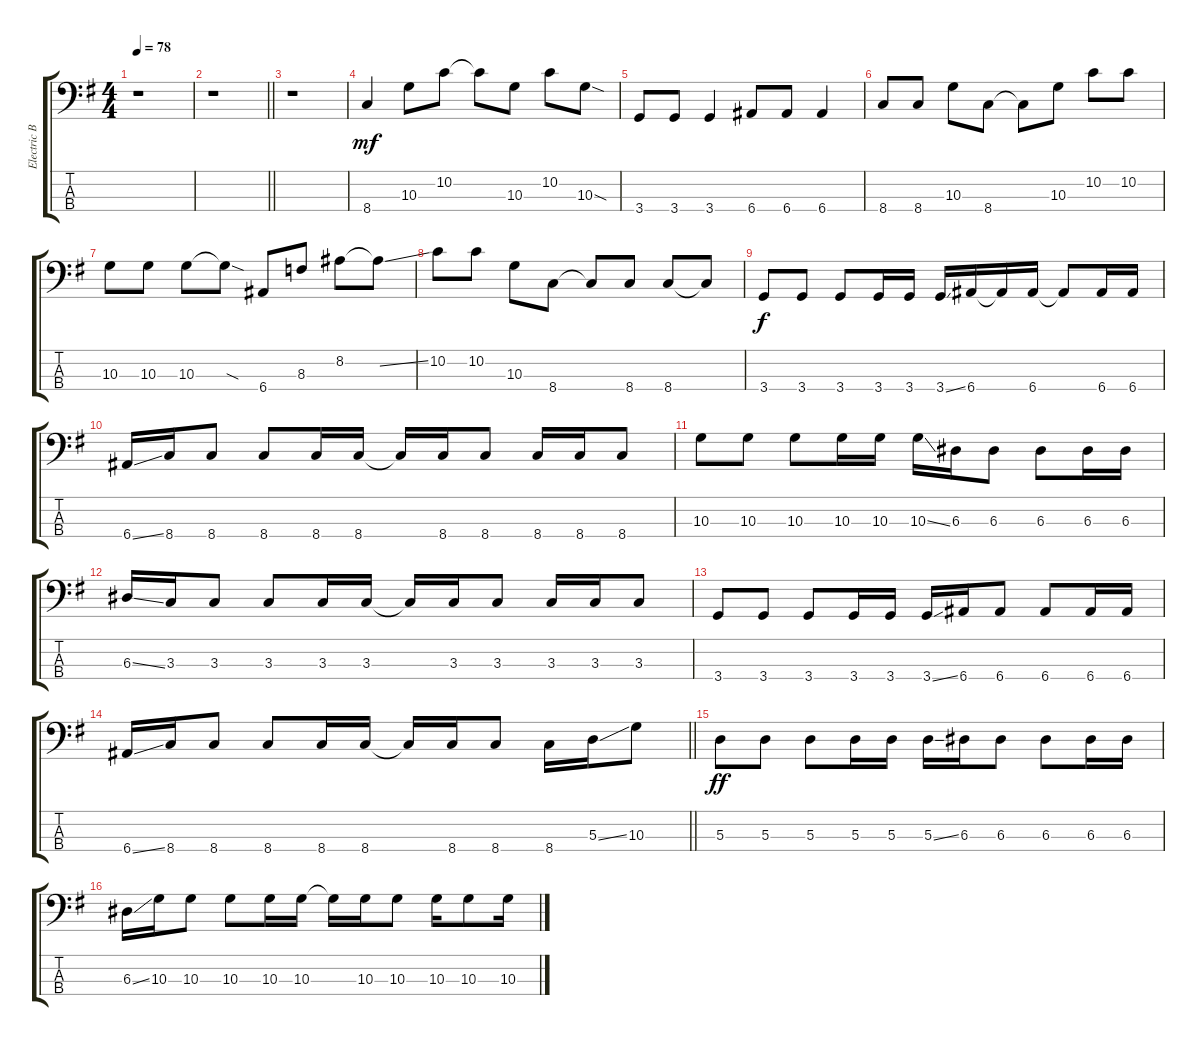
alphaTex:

\track ("Electric Bass Guitar" "Electric B") {instrument electricbasspick}
\staff {score tabs}
\tuning (G2 D2 A1 E1) {hide}
\ts (4 4)
\tempo 78
\clef f4
\ks g
r.1{dy f} |
\barLineRight lightlight
r.1 |
r.1 |
8.4.4{dy mf instrument electricbasspick} 10.3.8 10.2.8 10.2{t}.8 10.3.8 10.2.8 10.3{sod}.8 |
3.4.8 3.4.8 3.4.4 6.4.8 6.4.8 6.4.4 |
8.4.8 8.4.8 10.3.8 8.4.8 8.4{t}.8 10.3.8 10.2.8 10.2.8 |
10.3.8 10.3.8 10.3.8 10.3{sod t}.8 6.4.8 8.3.8 8.2.8 8.2{ss t}.8 |
10.2.8 10.2.8 10.3.8 8.4.8 8.4{t}.8 8.4.8 8.4.8 8.4{t}.8 |
3.4.8{dy f} 3.4.8 3.4.8 3.4.16 3.4.16 3.4{ss}.16 6.4.16 6.4{t}.16 6.4.16 6.4{t}.8 6.4.16 6.4.16 |
6.4{ss}.16 8.4.16 8.4.8 8.4.8 8.4.16 8.4.16 8.4{t}.16 8.4.16 8.4.8 8.4.16 8.4.16 8.4.8 |
10.3.8 10.3.8 10.3.8 10.3.16 10.3.16 10.3{ss}.16 6.3.16 6.3.8 6.3.8 6.3.16 6.3.16 |
6.3{ss}.16 3.3.16 3.3.8 3.3.8 3.3.16 3.3.16 3.3{t}.16 3.3.16 3.3.8 3.3.16 3.3.16 3.3.8 |
3.4.8 3.4.8 3.4.8 3.4.16 3.4.16 3.4{ss}.16 6.4.16 6.4.8 6.4.8 6.4.16 6.4.16 |
\barLineRight lightlight
6.4{ss}.16 8.4.16 8.4.8 8.4.8 8.4.16 8.4.16 8.4{t}.16 8.4.16 8.4.8 8.4.16 5.3{ss}.16 10.3.8 |
5.3.8{dy ff} 5.3.8 5.3.8 5.3.16 5.3.16 5.3{ss}.16 6.3.16 6.3.8 6.3.8 6.3.16 6.3.16 |
6.3{ss}.16 10.3.16 10.3.8 10.3.8 10.3.16 10.3.16 10.3{t}.16 10.3.16 10.3.8 10.3.16 10.3.8 10.3.16
